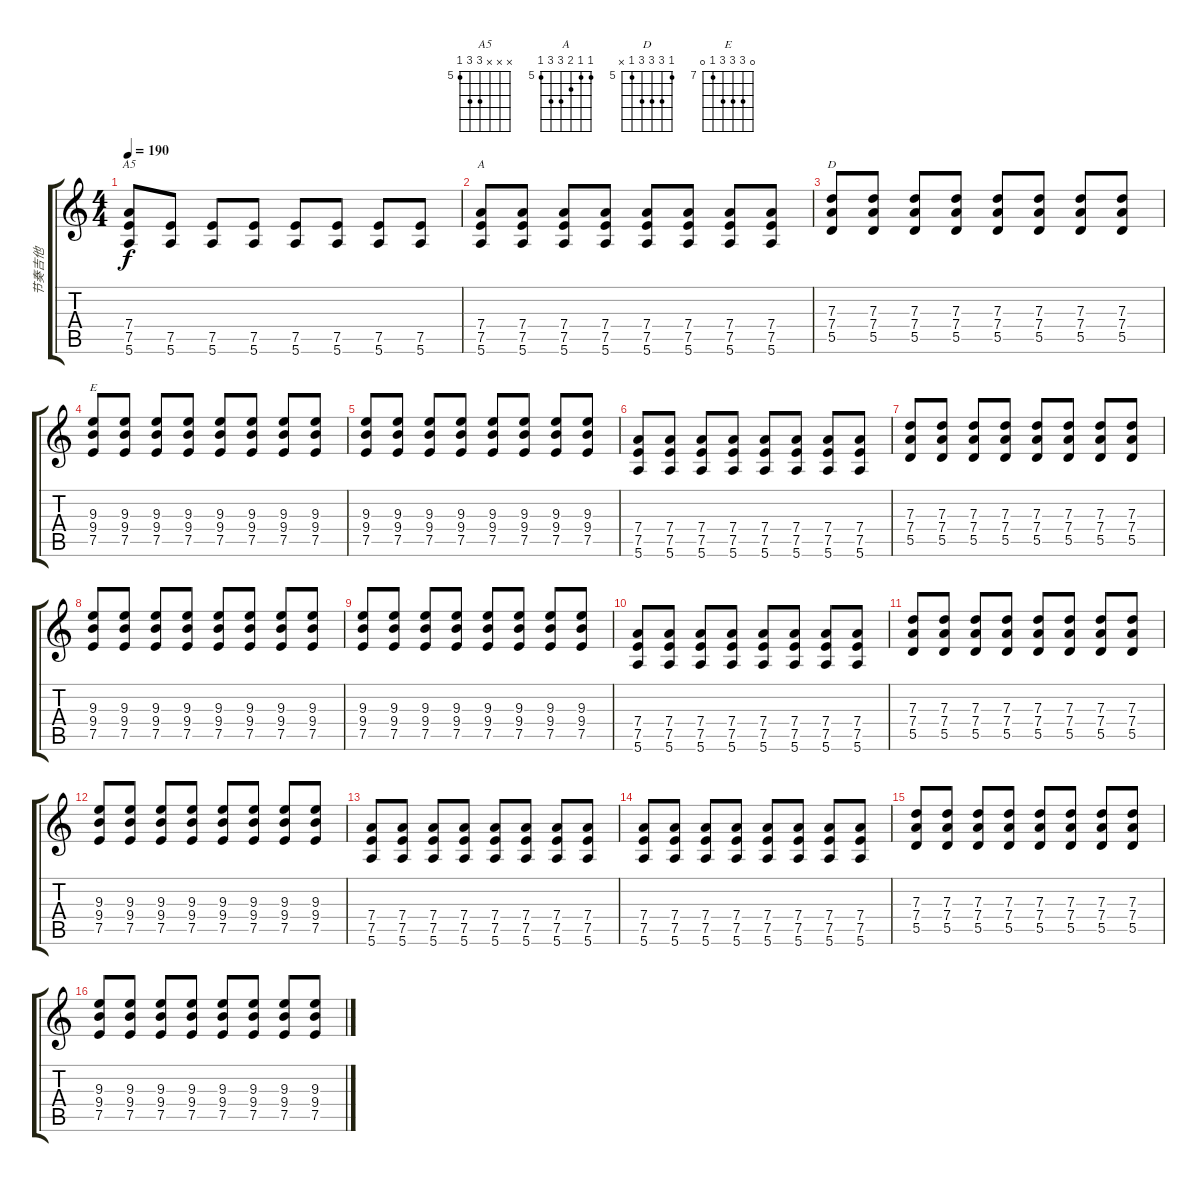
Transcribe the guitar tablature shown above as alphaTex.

\track ("节奏吉他" "节奏吉他") {instrument overdrivenguitar}
\staff {score tabs}
\tuning (E4 B3 G3 D3 A2 E2) {hide}
\chord ("A5" x x x 7 7 5) {firstfret 5}
\chord ("A" 5 5 6 7 7 5) {firstfret 5}
\chord ("D" 5 7 7 7 5 x) {firstfret 5}
\chord ("E" 0 9 9 9 7 0) {firstfret 7}
\ts (4 4)
\tempo 190
\clef g2
\ks c
(7.4 7.5 5.6).8{ch "A5" dy f} (7.5 5.6).8 (7.5 5.6).8 (7.5 5.6).8 (7.5 5.6).8 (7.5 5.6).8 (7.5 5.6).8 (7.5 5.6).8 |
(7.4 7.5 5.6).8{ch "A"} (7.4 7.5 5.6).8 (7.4 7.5 5.6).8 (7.4 7.5 5.6).8 (7.4 7.5 5.6).8 (7.4 7.5 5.6).8 (7.4 7.5 5.6).8 (7.4 7.5 5.6).8 |
(7.3 7.4 5.5).8{ch "D"} (7.3 7.4 5.5).8 (7.3 7.4 5.5).8 (7.3 7.4 5.5).8 (7.3 7.4 5.5).8 (7.3 7.4 5.5).8 (7.3 7.4 5.5).8 (7.3 7.4 5.5).8 |
(9.3 9.4 7.5).8{ch "E"} (9.3 9.4 7.5).8 (9.3 9.4 7.5).8 (9.3 9.4 7.5).8 (9.3 9.4 7.5).8 (9.3 9.4 7.5).8 (9.3 9.4 7.5).8 (9.3 9.4 7.5).8 |
(9.3 9.4 7.5).8 (9.3 9.4 7.5).8 (9.3 9.4 7.5).8 (9.3 9.4 7.5).8 (9.3 9.4 7.5).8 (9.3 9.4 7.5).8 (9.3 9.4 7.5).8 (9.3 9.4 7.5).8 |
(7.4 7.5 5.6).8 (7.4 7.5 5.6).8 (7.4 7.5 5.6).8 (7.4 7.5 5.6).8 (7.4 7.5 5.6).8 (7.4 7.5 5.6).8 (7.4 7.5 5.6).8 (7.4 7.5 5.6).8 |
(7.3 7.4 5.5).8 (7.3 7.4 5.5).8 (7.3 7.4 5.5).8 (7.3 7.4 5.5).8 (7.3 7.4 5.5).8 (7.3 7.4 5.5).8 (7.3 7.4 5.5).8 (7.3 7.4 5.5).8 |
(9.3 9.4 7.5).8 (9.3 9.4 7.5).8 (9.3 9.4 7.5).8 (9.3 9.4 7.5).8 (9.3 9.4 7.5).8 (9.3 9.4 7.5).8 (9.3 9.4 7.5).8 (9.3 9.4 7.5).8 |
(9.3 9.4 7.5).8 (9.3 9.4 7.5).8 (9.3 9.4 7.5).8 (9.3 9.4 7.5).8 (9.3 9.4 7.5).8 (9.3 9.4 7.5).8 (9.3 9.4 7.5).8 (9.3 9.4 7.5).8 |
(7.4 7.5 5.6).8 (7.4 7.5 5.6).8 (7.4 7.5 5.6).8 (7.4 7.5 5.6).8 (7.4 7.5 5.6).8 (7.4 7.5 5.6).8 (7.4 7.5 5.6).8 (7.4 7.5 5.6).8 |
(7.3 7.4 5.5).8 (7.3 7.4 5.5).8 (7.3 7.4 5.5).8 (7.3 7.4 5.5).8 (7.3 7.4 5.5).8 (7.3 7.4 5.5).8 (7.3 7.4 5.5).8 (7.3 7.4 5.5).8 |
(9.3 9.4 7.5).8 (9.3 9.4 7.5).8 (9.3 9.4 7.5).8 (9.3 9.4 7.5).8 (9.3 9.4 7.5).8 (9.3 9.4 7.5).8 (9.3 9.4 7.5).8 (9.3 9.4 7.5).8 |
(7.4 7.5 5.6).8 (7.4 7.5 5.6).8 (7.4 7.5 5.6).8 (7.4 7.5 5.6).8 (7.4 7.5 5.6).8 (7.4 7.5 5.6).8 (7.4 7.5 5.6).8 (7.4 7.5 5.6).8 |
(7.4 7.5 5.6).8 (7.4 7.5 5.6).8 (7.4 7.5 5.6).8 (7.4 7.5 5.6).8 (7.4 7.5 5.6).8 (7.4 7.5 5.6).8 (7.4 7.5 5.6).8 (7.4 7.5 5.6).8 |
(7.3 7.4 5.5).8 (7.3 7.4 5.5).8 (7.3 7.4 5.5).8 (7.3 7.4 5.5).8 (7.3 7.4 5.5).8 (7.3 7.4 5.5).8 (7.3 7.4 5.5).8 (7.3 7.4 5.5).8 |
(9.3 9.4 7.5).8 (9.3 9.4 7.5).8 (9.3 9.4 7.5).8 (9.3 9.4 7.5).8 (9.3 9.4 7.5).8 (9.3 9.4 7.5).8 (9.3 9.4 7.5).8 (9.3 9.4 7.5).8
